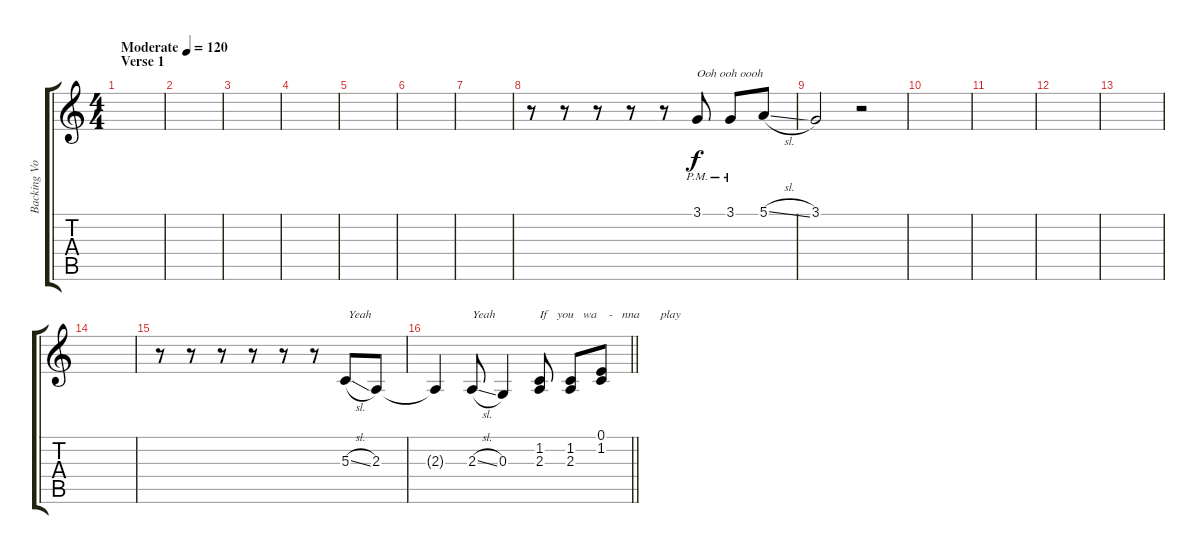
\track ("Backing Vocals" "Backing Vo") {instrument lead6voice}
\staff {score tabs}
\tuning (E4 B3 G3 D3 A2 E2) {hide}
\ts (4 4)
\section ("" "Verse 1")
\tempo (120 "Moderate")
\clef g2
\ks c
|
|
|
|
|
|
|
r.8 r.8 r.8 r.8 r.8 3.1{pm}.8{txt "Ooh ooh oooh"} 3.1{pm}.8 5.1{sl}.8 |
3.1.2 r.2 |
|
|
|
|
|
r.8 r.8 r.8 r.8 r.8 r.8 5.3{sl}.8{txt " Yeah"} 2.3.8 |
\barLineRight lightlight
2.3{t}.4 2.3{sl}.8{txt "Yeah"} 0.3.4 (1.2 2.3).8{txt "If   you   wa    -   nna       play"} (1.2 2.3).8 (0.1 1.2).8
